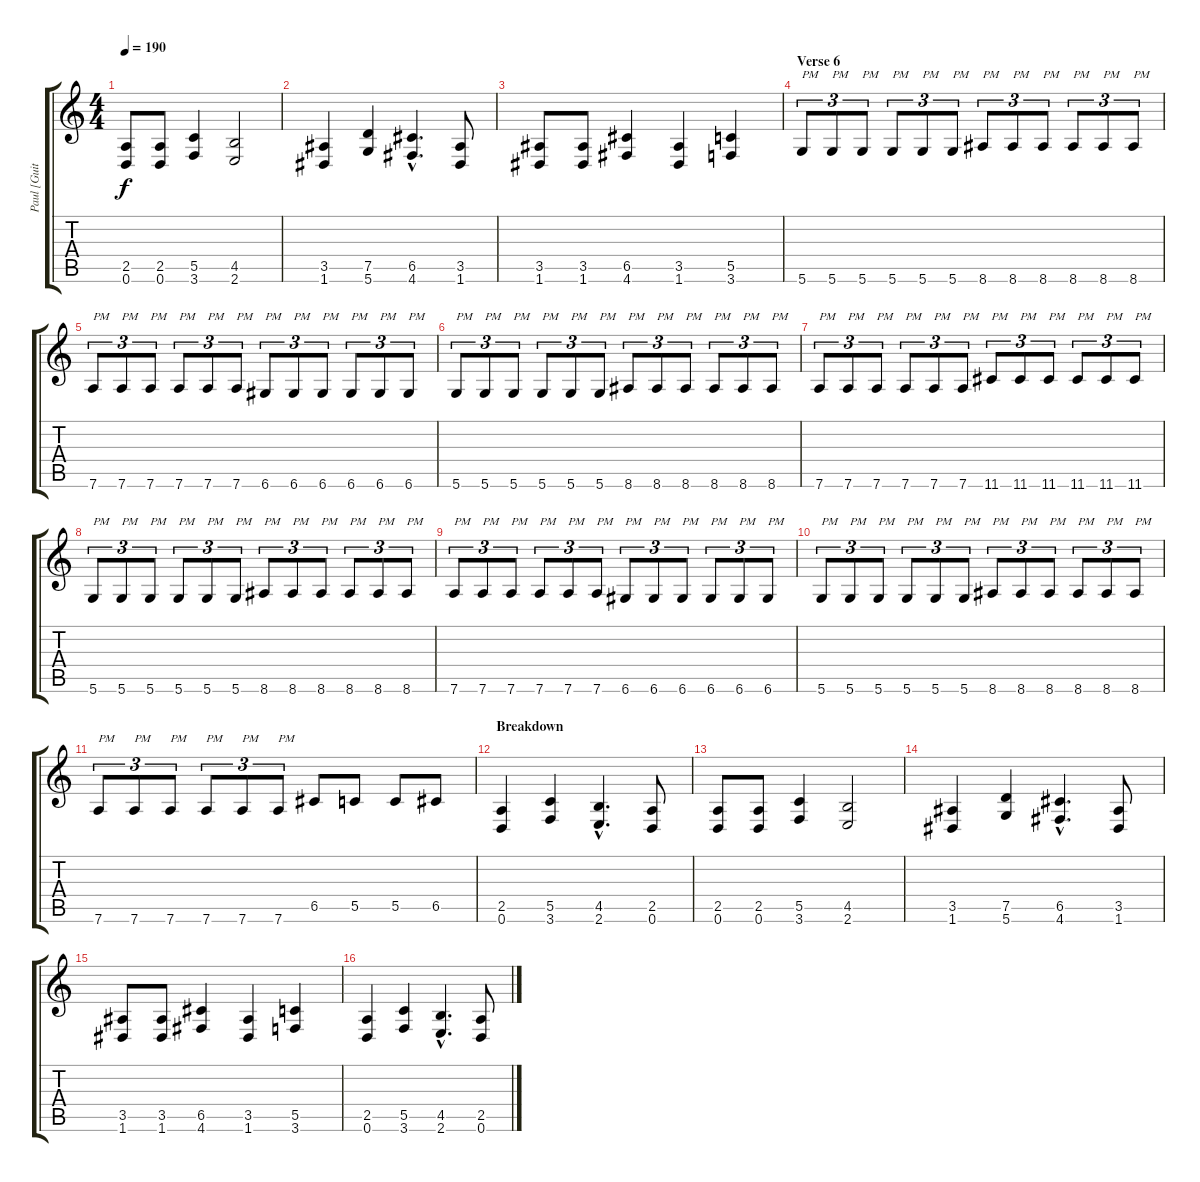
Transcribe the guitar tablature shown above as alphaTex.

\track ("Paul [Guitar]" "Paul [Guit") {instrument distortionguitar}
\staff {score tabs}
\tuning (D4 A3 F3 C3 G2 D2) {hide}
\ts (4 4)
\tempo 190
\clef g2
\ks c
(2.5 0.6).8{dy f} (2.5 0.6).8 (5.5 3.6).4 (4.5 2.6).2 |
(3.5 1.6).4 (7.5 5.6).4 (6.5{hac} 4.6{hac}).4{d} (3.5 1.6).8 |
(3.5 1.6).8 (3.5 1.6).8 (6.5 4.6).4 (3.5 1.6).4 (5.5 3.6).4 |
\section ("" "Verse 6")
5.6.8{tu (3 2) txt "PM"} 5.6.8{tu (3 2) txt "PM"} 5.6.8{tu (3 2) txt "PM"} 5.6.8{tu (3 2) txt "PM"} 5.6.8{tu (3 2) txt "PM"} 5.6.8{tu (3 2) txt "PM"} 8.6.8{tu (3 2) txt "PM"} 8.6.8{tu (3 2) txt "PM"} 8.6.8{tu (3 2) txt "PM"} 8.6.8{tu (3 2) txt "PM"} 8.6.8{tu (3 2) txt "PM"} 8.6.8{tu (3 2) txt "PM"} |
7.6.8{tu (3 2) txt "PM"} 7.6.8{tu (3 2) txt "PM"} 7.6.8{tu (3 2) txt "PM"} 7.6.8{tu (3 2) txt "PM"} 7.6.8{tu (3 2) txt "PM"} 7.6.8{tu (3 2) txt "PM"} 6.6.8{tu (3 2) txt "PM"} 6.6.8{tu (3 2) txt "PM"} 6.6.8{tu (3 2) txt "PM"} 6.6.8{tu (3 2) txt "PM"} 6.6.8{tu (3 2) txt "PM"} 6.6.8{tu (3 2) txt "PM"} |
5.6.8{tu (3 2) txt "PM"} 5.6.8{tu (3 2) txt "PM"} 5.6.8{tu (3 2) txt "PM"} 5.6.8{tu (3 2) txt "PM"} 5.6.8{tu (3 2) txt "PM"} 5.6.8{tu (3 2) txt "PM"} 8.6.8{tu (3 2) txt "PM"} 8.6.8{tu (3 2) txt "PM"} 8.6.8{tu (3 2) txt "PM"} 8.6.8{tu (3 2) txt "PM"} 8.6.8{tu (3 2) txt "PM"} 8.6.8{tu (3 2) txt "PM"} |
7.6.8{tu (3 2) txt "PM"} 7.6.8{tu (3 2) txt "PM"} 7.6.8{tu (3 2) txt "PM"} 7.6.8{tu (3 2) txt "PM"} 7.6.8{tu (3 2) txt "PM"} 7.6.8{tu (3 2) txt "PM"} 11.6.8{tu (3 2) txt "PM"} 11.6.8{tu (3 2) txt "PM"} 11.6.8{tu (3 2) txt "PM"} 11.6.8{tu (3 2) txt "PM"} 11.6.8{tu (3 2) txt "PM"} 11.6.8{tu (3 2) txt "PM"} |
5.6.8{tu (3 2) txt "PM"} 5.6.8{tu (3 2) txt "PM"} 5.6.8{tu (3 2) txt "PM"} 5.6.8{tu (3 2) txt "PM"} 5.6.8{tu (3 2) txt "PM"} 5.6.8{tu (3 2) txt "PM"} 8.6.8{tu (3 2) txt "PM"} 8.6.8{tu (3 2) txt "PM"} 8.6.8{tu (3 2) txt "PM"} 8.6.8{tu (3 2) txt "PM"} 8.6.8{tu (3 2) txt "PM"} 8.6.8{tu (3 2) txt "PM"} |
7.6.8{tu (3 2) txt "PM"} 7.6.8{tu (3 2) txt "PM"} 7.6.8{tu (3 2) txt "PM"} 7.6.8{tu (3 2) txt "PM"} 7.6.8{tu (3 2) txt "PM"} 7.6.8{tu (3 2) txt "PM"} 6.6.8{tu (3 2) txt "PM"} 6.6.8{tu (3 2) txt "PM"} 6.6.8{tu (3 2) txt "PM"} 6.6.8{tu (3 2) txt "PM"} 6.6.8{tu (3 2) txt "PM"} 6.6.8{tu (3 2) txt "PM"} |
5.6.8{tu (3 2) txt "PM"} 5.6.8{tu (3 2) txt "PM"} 5.6.8{tu (3 2) txt "PM"} 5.6.8{tu (3 2) txt "PM"} 5.6.8{tu (3 2) txt "PM"} 5.6.8{tu (3 2) txt "PM"} 8.6.8{tu (3 2) txt "PM"} 8.6.8{tu (3 2) txt "PM"} 8.6.8{tu (3 2) txt "PM"} 8.6.8{tu (3 2) txt "PM"} 8.6.8{tu (3 2) txt "PM"} 8.6.8{tu (3 2) txt "PM"} |
7.6.8{tu (3 2) txt "PM"} 7.6.8{tu (3 2) txt "PM"} 7.6.8{tu (3 2) txt "PM"} 7.6.8{tu (3 2) txt "PM"} 7.6.8{tu (3 2) txt "PM"} 7.6.8{tu (3 2) txt "PM"} 6.5.8 5.5.8 5.5.8 6.5.8 |
\section ("" "Breakdown")
(2.5 0.6).4 (5.5 3.6).4 (4.5{hac} 2.6{hac}).4{d} (2.5 0.6).8 |
(2.5 0.6).8 (2.5 0.6).8 (5.5 3.6).4 (4.5 2.6).2 |
(3.5 1.6).4 (7.5 5.6).4 (6.5{hac} 4.6{hac}).4{d} (3.5 1.6).8 |
(3.5 1.6).8 (3.5 1.6).8 (6.5 4.6).4 (3.5 1.6).4 (5.5 3.6).4 |
(2.5 0.6).4 (5.5 3.6).4 (4.5{hac} 2.6{hac}).4{d} (2.5 0.6).8
